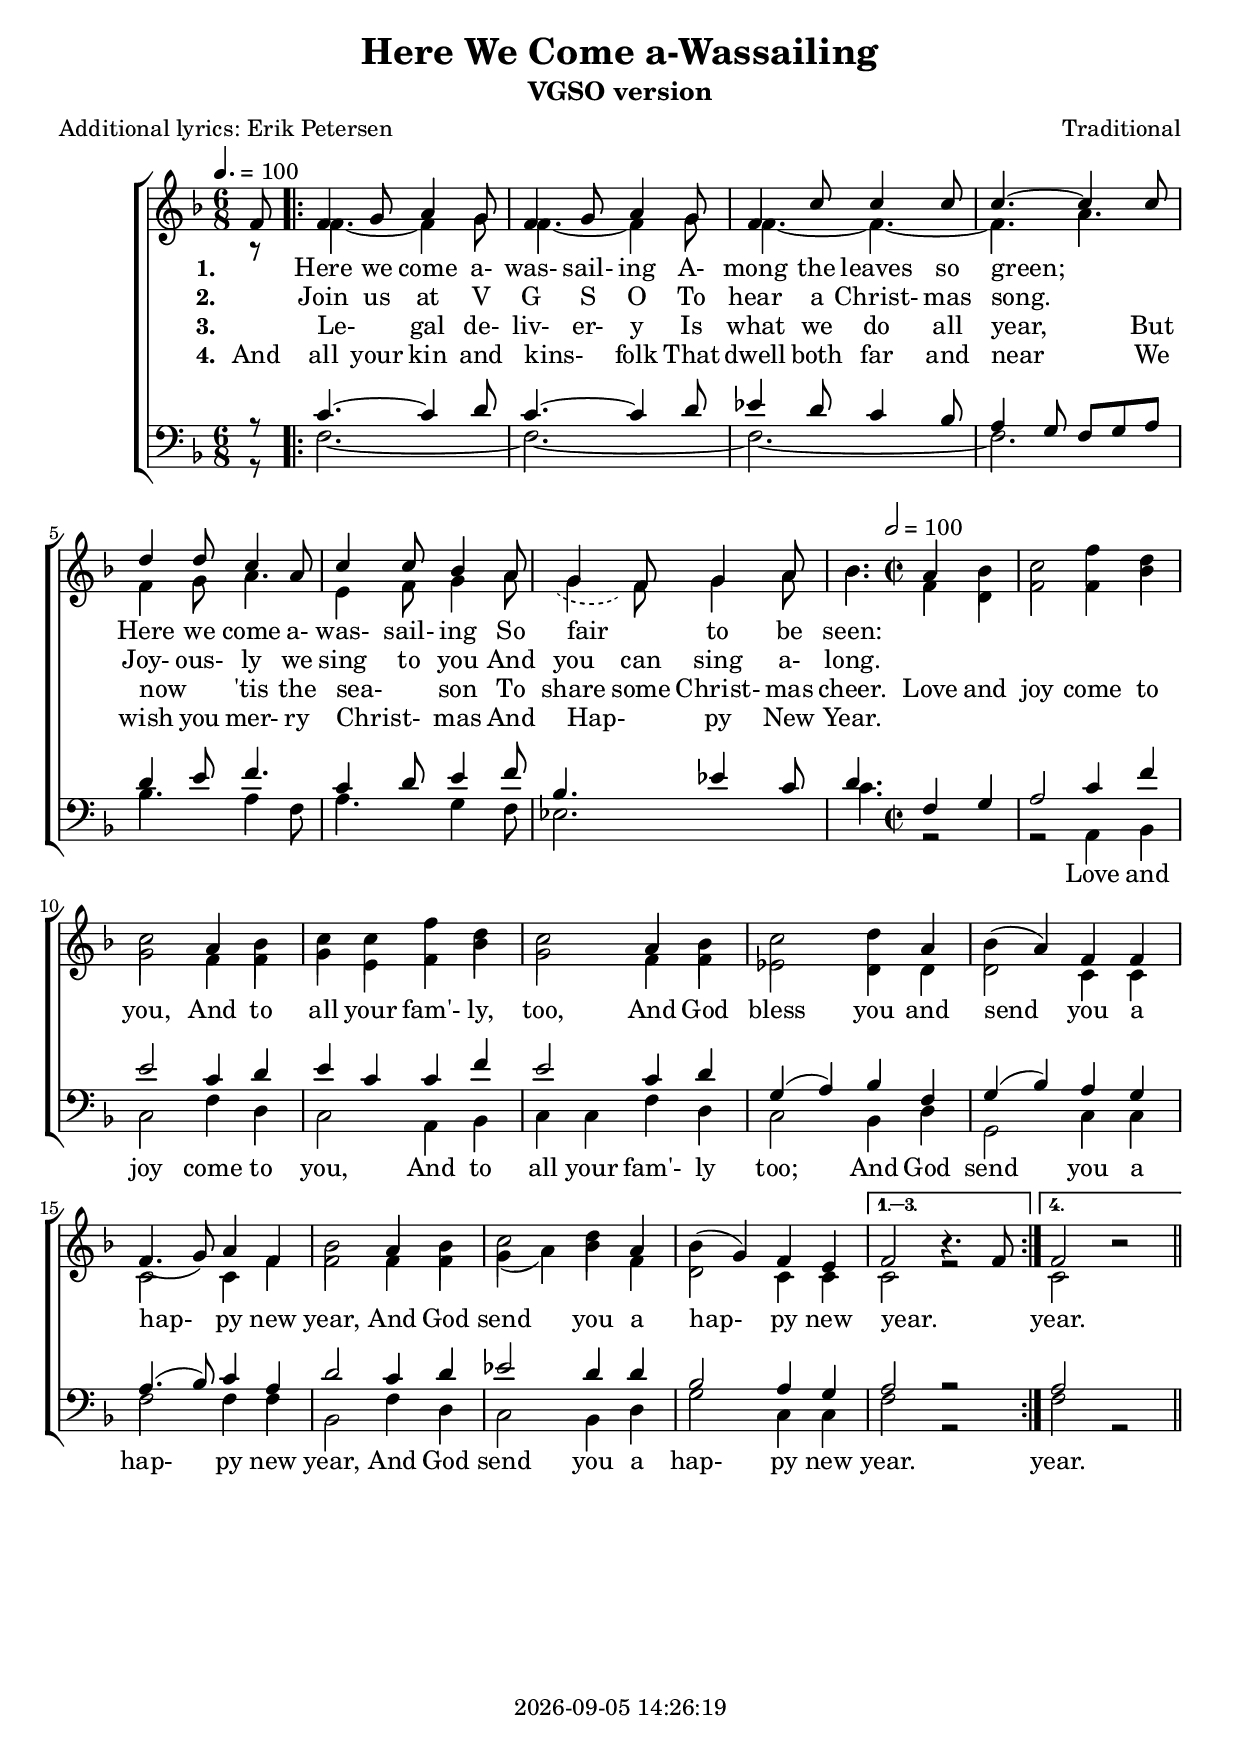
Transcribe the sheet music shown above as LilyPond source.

\version "2.13.53"

today = #(strftime "%Y-%m-%d %H:%M:%S" (localtime (current-time)))

#(set-default-paper-size "a4")

global = {
  \key f \major
  \time 6/8
  \tempo 4. = 100
}

sopVerse = \relative c' {
  e4 fis8 gis4 fis8
  e4 fis8 gis4 fis8
  e4 b'8 b4 b8
  b4. ~ b4 b8
  cis4 cis8 b4 gis8
  b4 b8 a4 gis8
  \voiceOne << { fis4 e8 \oneVoice } \new Voice {\voiceTwo \hideNotes \slurDashed fis4(e8) \unHideNotes } >> fis4 gis8
  a4.
}

sopChorus = \relative c'' {
  \time 2/2 \tempo 2 = 100 \partial 2 gis4 a4
  b2 e4 cis4
  b2 gis4 a4
  b4 b e cis
  b2 gis4 a
  b2 cis4 gis
  a4(gis) e4 e
  e4. (fis8) gis4 e
  a2 gis4 a
  b2 cis4 gis
  a4(fis) e dis
}

sopMusic = \transpose e f \relative c' {
  e8
%  \repeat volta 5 {
  \repeat volta 4 {
    \sopVerse
    \sopChorus
  }
  \alternative
  {
    {
      e2 r4. e8
    } {
      e2 r2 \bar "||"
    }
  }
}

altoVerse = \relative c' {
  e4. ~ e4 fis8
  e4. ~ e4 fis8
  e4. ~ e4. ~
  e4. gis
  e4 fis8 gis4.
  dis4 e8 fis4 gis8
  fis4 e8 fis4 gis8
  a4.
}

altoChorus = \relative c' {
  \time 2/2 \partial 2 e4 cis
  e2 e4 a
  fis2 e4 e
  fis4 dis e a
  fis2 e4 e
  d2 cis4 cis
  cis2 b4 b
  b2 b4 e
  e2 e4 e
  fis4(gis) a e
  cis2 b4 b
}

altoMusic = \transpose e f \relative c' {
  r8
  \altoVerse
  \altoChorus
  b2 r2
  b2
}

tenorVerse = \relative c' {
  b4. ~ b4 cis8
  b4. ~ b4 cis8
  d4 cis8 b4 a8
  gis4 fis8 e fis gis
  cis4 dis8 e4.
  b4 cis8 dis4 e8
  a,4. d4 b8
  cis4.
  }

tenorChorus = \relative c' {
  \time 2/2 \partial 2 e,4 fis
  gis2 b4 e
  dis2 b4 cis
  dis4 b b e
  dis2 b4 cis
  fis,4(gis) a e
  fis4(a) gis fis
  gis4.(a8) b4 gis
  cis2 b4 cis
  d2 cis4 cis
  a2 gis4 fis
  }

tenorMusic = \transpose e f \relative c' {
  r8
  \tenorVerse
  \tenorChorus
  gis2 r2
  gis2
}

bassVerse = \relative c {
  e2. ~
  e2. ~
  e2. ~
  e2.
  a4. gis4 e8
  gis4. fis4 e8
  d2.
  b'4.
  }

bassChorus = \relative c {
  \time 2/2 \partial 2 r2
  r2 gis4 a
  b2 e4 cis
  b2 gis4 a
  b4 b e cis
  b2 a4 cis
  fis,2 b4 b
  e2 e4 e
  a,2 e'4 cis
  b2 a4 cis
  fis2 b,4 b
  }

bassMusic = \transpose e f \relative c {
  r8
  \bassVerse
  \bassChorus
  e2 r2
  e2 r2
}

verseOne = \lyricmode {
  \set stanza = "1. "
  _ Here we come a- was- sail- ing
  A- mong the leaves so green;
  _ Here we come a- was- sail- ing
  So fair _ to be seen:
}

MverseOne = \lyricmode {
  "Here " "we " "come " "a" "was" "sail" "ing "
  "/A" "mong " "the " "leaves " "so " "green; " ""
  "/Here " "we " "come " "a" "was" "sail" "ing "
  "/So " "fair " "" "to " "be " "seen: "
}

chorusHigh = \lyricmode {
  Love and joy come to you,
%  And to you your was- sail, too,
  And to all your fam'- ly, too,
  And God bless you and send you a hap- py new year,
  And God send you a hap- py new year. _ year.
}

MchorusHigh = \lyricmode {
  "\Love " "and " "joy " "come " "to " "you, "
%  "/And " "to " "you " "your " "was" "sail, " "too, "
  "/And " "to " "all " "your " "fam'" "ly, " "too, "
  "/And " "God " "bless " "you " "and " "send " "you " "a " "hap" "py " "new " "year, "
  "/And " "God " "send " "you " "a " "hap" "py " "new " "year. "
}

chorusLow = \lyricmode {
  _ _ _ _ _ _ _ _ _
  Love and joy come to you,
%  And to you your was- sail too;
  And to all your fam'- ly too;
  And God send you a hap- py new year,
  And God send you a hap- py new year. year.
}

MchorusLow = \lyricmode {
  "\Love " "and " "joy " "come " "to " "you, "
%  "/And " "to " "you " "your " "was" "sail " "too; "
  "/And " "to " "all " "your " "fam'" "ly " "too; "
  "/And " "God " "send " "you " "a " "hap" "py " "new " "year, "
  "/And " "God " "send " "you " "a " "hap" "py " "new " "year. "
}

verseTwo = \lyricmode {
  \set stanza = "2. "
%  We are not dai- ly beg- _ gars
%  That beg from door to door,
%  But we are neigh- bours' child- _ ren,
%  Whom you have seen be- fore.
%  _ Join us now at Cen- IT- ex
  _ Join us at V G S O
  To hear a Christ- mas song.
  _ Joy- ous- ly we sing to you
  And you can sing a- long.
}

MverseTwo = \lyricmode {
%  "\We " "are " "not " "dai" "ly " "beg" "" "gars "
%  "/That " "beg " "from " "door " "to " "door, "
%  "/But " "we " "are " "neigh" "bours' " "child" "" "ren, "
%  "/Whom " "you " "have " "seen " "be" "fore. "
  "" "\Join " "us " "now " "at " "Cen" "IT" "ex "
  "/To " "hear " "a " "Christ" "mas " "song. "
  "" "/Joy" "ous" "ly " "we " "sing " "to " "you "
  "/And " "you " "can " "sing " "a" "long. "
}

verseThree = \lyricmode {
  \set stanza = "3. "
%  _ We have got a lit- tle purse
%  Of stret- ching leath- er- skin;
%  We want a lit- tle mon- _ ey
%  To line it well with- in.
%  Tech- no- lo- gy de- liv- er- y
  _ Le- _ gal de- liv- er- y
  Is what we do all year,
  But now _ 'tis the sea- _ son
  To share some Christ- mas cheer.
}

MverseThree = \lyricmode {
%  "\We " "have " "got " "a " "lit" "tle " "purse "
%  "/Of " "stret" "ching " "leath" "er" "skin; "
%  "/We " "want " "a " "lit" "tle " "mon" "" "ey "
%  "/To " "line " "it " "well " "with" "in. "
  "\Tech" "no" "lo" "gy " "de" "liv" "er" "y "
  "/Is " "what " "we " "do " "all " "year, "
  "/But " "now " "" "'tis " "the " "sea" "" "son "
  "/To " "share " "some " "Christ" "mas " "cheer. "
}

verseFour = \lyricmode {
  \set stanza = "4. "
%  God bless the mas- ter of this house
%  Like- wise the mis- tress too;
%  And all the lit- tle child- _ ren,
%  That round the tab- le go.
  And all your kin and kins- _ folk
  That dwell both far and near
  We wish you mer- ry Christ- _ mas
  And Hap- _ py New Year.
}

MverseFour = \lyricmode {
%  "\God " "bless " "the " "mas" "ter " "of " "this " "house "
%  "/Like" "wise " "the " "mis" "tress " "too; "
%  "/And " "all " "the " "lit" "tle " "child" "" "ren, "
%  "/That " "round " "the " "tab" "le " "go. "
  "\And " "all " "your " "kin " "and " "kins" "" "folk "
  "/That " "dwell " "both " "far " "and " "near "
  "/We " "wish " "you " "mer" "ry " "Christ" "" "mas "
  "/And " "Hap" "" "py " "New " "Year. "
}

verseFive = \lyricmode {
  \set stanza = "5. "
  Good mas- ter and good mis- tress
  While you're sit- ting by the fire,
  Pray think of us poor child- _ ren,
  A- wand'- ring in the mire:
}

MverseFive = \lyricmode {
  "\Good " "mas" "ter " "and " "good " "mis" "tress "
  "/While " "you're " "sit" "ting " "by " "the " "fire, "
  "/Pray " "think " "of " "us " "poor " "child" "" "ren, "
  "/A-" "wand'" "ring " "in " "the " "mire: "
}

\book
{
  \header {
    title = "Here We Come a-Wassailing"
    subtitle = "CenITex version"
    subtitle = "VGSO version"
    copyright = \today
    composer = "Traditional"
    poet = "Additional lyrics: Erik Petersen"
  }
  \score {
    <<
      \context ChoirStaff <<
	\context Staff = women <<
	  #(set-accidental-style 'modern)
	  \context Voice =
	  sopranos { \voiceOne << {\global \partial 8 \sopMusic} >> }
	  \context Voice =
	  altos { \voiceTwo <<{ \global \partial 8 \altoMusic}>> }
	>>
	\context Lyrics = verseOne   \lyricsto sopranos { \verseOne}
	\context Lyrics = verseTwo   \lyricsto sopranos { \verseTwo }
	\context Lyrics = verseThree \lyricsto sopranos { \verseThree \chorusHigh }
	\context Lyrics = verseFour  \lyricsto sopranos { \verseFour }
%	\context Lyrics = verseFive  \lyricsto sopranos { \verseFive }
	\context Staff = men {
	  <<
	    \clef bass
	    \context Voice =
	    tenors { \voiceOne <<{\global \partial 8 \tenorMusic} >> }
	    \context Voice =
	    basses { \voiceTwo <<{\global \partial 8 \bassMusic} >> }
	  >>
	}
	\context Lyrics = choruslow \lyricsto basses { \chorusLow }
      >>
    >>
    
    \layout {
      \context {
				% a little smaller so lyrics
				% can be closer to the staff
	\Staff \override VerticalAxisGroup #'minimum-Y-extent = #'(-3 . 3)
      }
      \context {\RemoveEmptyStaffContext
		\override VerticalAxisGroup #'remove-first = ##t }
    }
  }
  \score {
    <<
      \context ChoirStaff <<
	\context Staff = women <<
	  #(set-accidental-style 'modern)
	  \context Voice =
	  sopranos { \set midiInstrument = #"flute"
		     \voiceOne << {\global \transpose e f {\partial 8 r8
				   \sopVerse \sopChorus e'2 r4. e'8
%				   \sopVerse \sopChorus e'2 r4. r8
				   \sopVerse \sopChorus e'2 r4. e'8
				   \sopVerse \sopChorus e'2 r4. e'8
%				   \sopVerse \sopChorus e'2 r4. e'8
				   \sopVerse \sopChorus e'2
				   r2} } >> }
	  \context Voice =
	  altos { \set midiInstrument = #"clarinet"
		  \voiceTwo { \global \transpose e f { \partial 8 r8
			      \sopVerse \altoChorus e'2 r4. e'8
%			      \sopVerse \altoChorus e'2 r4. r8
			      \sopVerse \altoChorus e'2 r4. e'8
			      \sopVerse \altoChorus e'2 r4. e'8
%			      \sopVerse \altoChorus e'2 r4. e'8
			      \sopVerse \altoChorus e'2
			      r2 } } }
	>>
	\context Lyrics = words { s1 }
	\context Staff = men {
	  <<
	    \clef bass
	    \context Voice =
	    tenors { \set midiInstrument = #"oboe"
		     \voiceOne << { \global \transpose e f {\partial 8 r8
				   \transpose c' c \sopVerse \tenorChorus e'2 r4. e'8
%				   \transpose c' c \sopVerse \tenorChorus e'2 r4. r8
				   \transpose c' c \sopVerse \tenorChorus e'2 r4. e'8
				   \transpose c' c \sopVerse \tenorChorus e'2 r4. e'8
%				   \transpose c' c \sopVerse \tenorChorus e'2 r4. e'8
				   \transpose c' c \sopVerse \tenorChorus e'2
				   r2} } >> }
	    \context Voice =
	    basses { \set midiInstrument = #"bassoon"
		     \voiceTwo << { \global
				    \transpose e f {
				      \partial 8 r8
				   \transpose c' c \sopVerse \bassChorus e'2 r4. e'8
%				   \transpose c' c \sopVerse \bassChorus e'2 r4. r8
				   \transpose c' c \sopVerse \bassChorus e'2 r4. e'8
				   \transpose c' c \sopVerse \bassChorus e'2 r4. e'8
%				   \transpose c' c \sopVerse \bassChorus e'2 r4. e'8
				   \transpose c' c \sopVerse \bassChorus e'2
				  r2} } >> }
	  >>
	}
	\context Lyrics = words \lyricsto sopranos {
	  \MverseOne   \MchorusHigh
	  \MverseTwo   \MchorusHigh
	  \MverseThree \MchorusHigh
	  \MverseFour  \MchorusHigh
%	  \MverseFive  \MchorusHigh
	}
      >>
    >>
    
%    \layout {
%      \context {
%				% a little smaller so lyrics
%				% can be closer to the staff
%	\Staff \override VerticalAxisGroup #'minimum-Y-extent = #'(-3 . 3)
%      }
%      \context {\RemoveEmptyStaffContext
%		\override VerticalAxisGroup #'remove-first = ##t }
%    }
    \midi {
      \context {
	\Staff
	\remove "Staff_performer"
      }
      \context {
	\Voice
	\consists "Staff_performer"
      }
      \context {
	\Score
	tempoWholesPerMinute = #(ly:make-moment 100 4)
      }
    }
  }
  \score {
    <<
      \context ChoirStaff <<
	\context Staff = women <<
	  #(set-accidental-style 'modern)
	  \context Voice =
	  sopranos { \set midiInstrument = #"flute"
		     \voiceOne << {\global \transpose e f {\partial 8 r8
				   \sopVerse \sopChorus e'2 r4. e'8
%				   \sopVerse \sopChorus e'2 r4. r8
				   \sopVerse \sopChorus e'2 r4. e'8
				   \sopVerse \sopChorus e'2 r4. e'8
%				   \sopVerse \sopChorus e'2 r4. e'8
				   \sopVerse \sopChorus e'2
				   r2} } >> }
	  \context Voice =
	  altos { \set midiInstrument = #"clarinet"
		  \voiceTwo { \global \transpose e f {\partial 8 r8
			      \sopVerse \altoChorus e'2 r4. e'8
%			      \sopVerse \altoChorus e'2 r4. r8
			      \sopVerse \altoChorus e'2 r4. e'8
			      \sopVerse \altoChorus e'2 r4. e'8
%			      \sopVerse \altoChorus e'2 r4. e'8
			      \sopVerse \altoChorus e'2
			      r2 } } }
	>>
	\context Lyrics = words { s1 }
	\context Staff = men {
	  <<
	    \clef bass
	    \context Voice =
	    tenors { \set midiInstrument = #"oboe"
		     \voiceOne << { \global \transpose e f {\partial 8 r8
				   \transpose c' c \sopVerse \tenorChorus e'2 r4. e'8
%				   \transpose c' c \sopVerse \tenorChorus e'2 r4. r8
				   \transpose c' c \sopVerse \tenorChorus e'2 r4. e'8
				   \transpose c' c \sopVerse \tenorChorus e'2 r4. e'8
%				   \transpose c' c \sopVerse \tenorChorus e'2 r4. e'8
				   \transpose c' c \sopVerse \tenorChorus e'2
				   r2} } >> }
	    \context Voice =
	    basses { \set midiInstrument = #"bassoon"
		     \voiceTwo << {\global \transpose e f { \partial 8 r8
				   \transpose c' c \sopVerse \bassChorus e'2 r4. e'8
%				   \transpose c' c \sopVerse \bassChorus e'2 r4. r8
				   \transpose c' c \sopVerse \bassChorus e'2 r4. e'8
				   \transpose c' c \sopVerse \bassChorus e'2 r4. e'8
%				   \transpose c' c \sopVerse \bassChorus e'2 r4. e'8
				   \transpose c' c \sopVerse \bassChorus e'2
				  r2} } >> }
	  >>
	}
	\context Lyrics = words \lyricsto basses {
	  \MverseOne   \MchorusLow
	  \MverseTwo   \MchorusLow
	  \MverseThree \MchorusLow
	  \MverseFour  \MchorusLow
%	  \MverseFive  \MchorusLow
	}
      >>
    >>
    
%    \layout {
%      \context {
%				% a little smaller so lyrics
%				% can be closer to the staff
%	\Staff \override VerticalAxisGroup #'minimum-Y-extent = #'(-3 . 3)
%      }
%      \context {\RemoveEmptyStaffContext
%		\override VerticalAxisGroup #'remove-first = ##t }
%    }
    \midi {
      \context {
	\Staff
	\remove "Staff_performer"
      }
      \context {
	\Voice
	\consists "Staff_performer"
      }
      \context {
	\Score
	tempoWholesPerMinute = #(ly:make-moment 100 4)
      }
    }
  }
}
  
